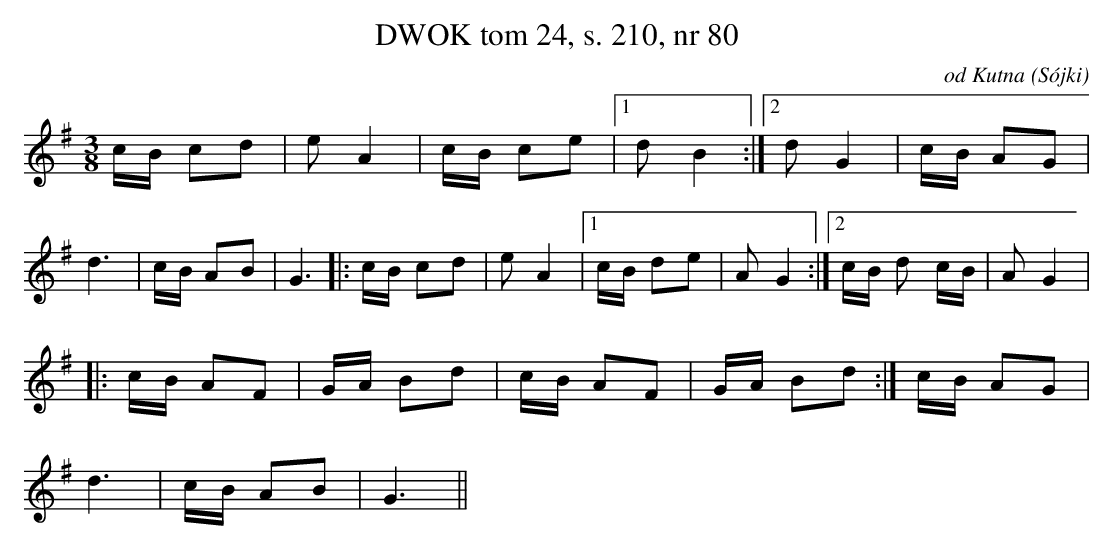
X:1
T: DWOK tom 24, s. 210, nr 80
O: od Kutna (Sójki)
L: 1/16
M: 3/8
K: G
cB c2d2 | e2 A4 | cB c2e2 |[1 d2 B4 :|[2d2 G4| cB A2G2 |
d6 | cB A2B2 | G6 |: cB c2d2 | e2 A4 |[1 cB d2e2 | A2 G4 :|[2 cB d2 cB | A2 G4 |
|:cB A2F2 | GA B2d2 | cB A2F2 | GA B2d2 :| cB A2G2 |
d6 | cB A2B2 | G6||
